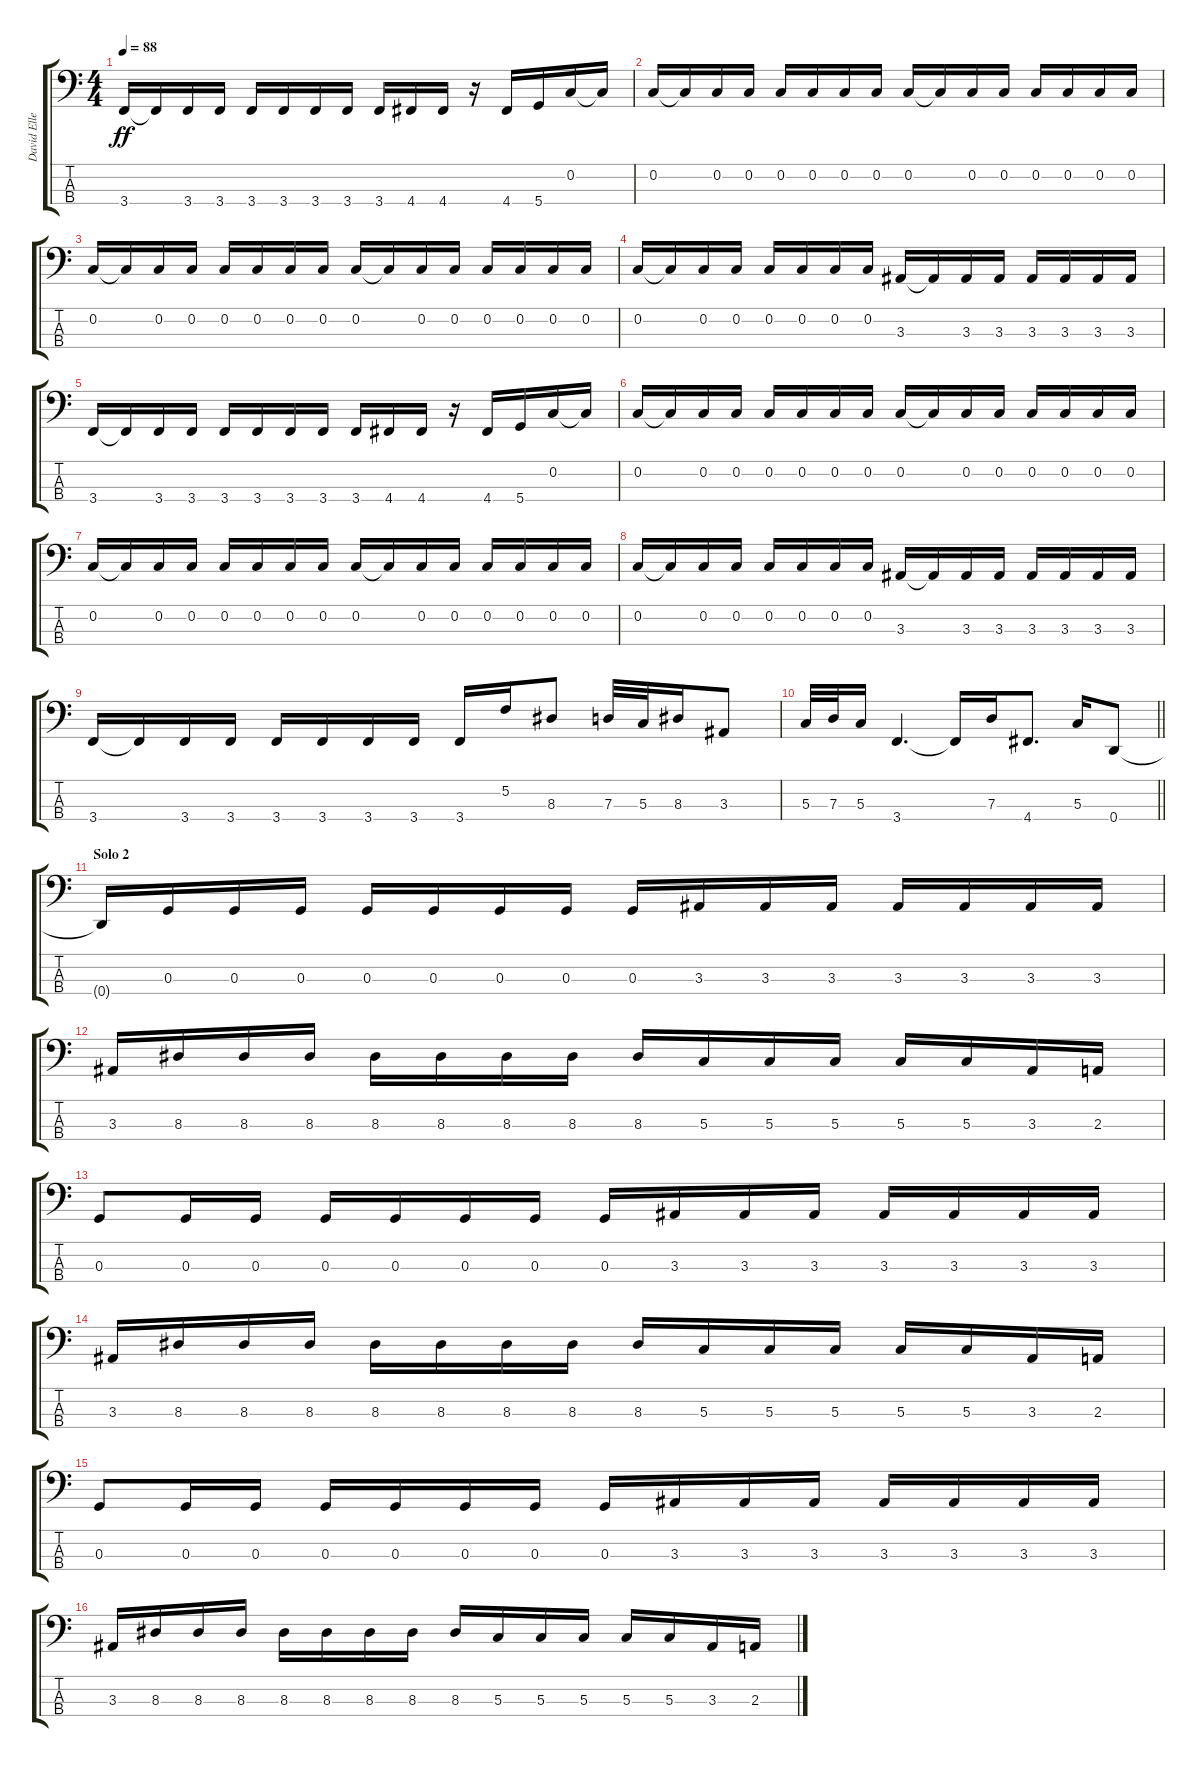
\track ("David Ellefson" "David Elle") {instrument electricbasspick}
\staff {score tabs}
\tuning (F2 C2 G1 D1) {hide}
\ts (4 4)
\tempo 88
\clef f4
\ks c
3.4.16{dy ff} 3.4{t}.16 3.4.16 3.4.16 3.4.16 3.4.16 3.4.16 3.4.16 3.4.16 4.4.16 4.4.16 r.16 4.4.16 5.4.16 0.2.16 0.2{t}.16 |
0.2.16 0.2{t}.16 0.2.16 0.2.16 0.2.16 0.2.16 0.2.16 0.2.16 0.2.16 0.2{t}.16 0.2.16 0.2.16 0.2.16 0.2.16 0.2.16 0.2.16 |
0.2.16 0.2{t}.16 0.2.16 0.2.16 0.2.16 0.2.16 0.2.16 0.2.16 0.2.16 0.2{t}.16 0.2.16 0.2.16 0.2.16 0.2.16 0.2.16 0.2.16 |
0.2.16 0.2{t}.16 0.2.16 0.2.16 0.2.16 0.2.16 0.2.16 0.2.16 3.3.16 3.3{t}.16 3.3.16 3.3.16 3.3.16 3.3.16 3.3.16 3.3.16 |
3.4.16 3.4{t}.16 3.4.16 3.4.16 3.4.16 3.4.16 3.4.16 3.4.16 3.4.16 4.4.16 4.4.16 r.16 4.4.16 5.4.16 0.2.16 0.2{t}.16 |
0.2.16 0.2{t}.16 0.2.16 0.2.16 0.2.16 0.2.16 0.2.16 0.2.16 0.2.16 0.2{t}.16 0.2.16 0.2.16 0.2.16 0.2.16 0.2.16 0.2.16 |
0.2.16 0.2{t}.16 0.2.16 0.2.16 0.2.16 0.2.16 0.2.16 0.2.16 0.2.16 0.2{t}.16 0.2.16 0.2.16 0.2.16 0.2.16 0.2.16 0.2.16 |
0.2.16 0.2{t}.16 0.2.16 0.2.16 0.2.16 0.2.16 0.2.16 0.2.16 3.3.16 3.3{t}.16 3.3.16 3.3.16 3.3.16 3.3.16 3.3.16 3.3.16 |
3.4.16 3.4{t}.16 3.4.16 3.4.16 3.4.16 3.4.16 3.4.16 3.4.16 3.4.16 5.2.16 8.3.8 7.3.32 5.3.32 8.3.16 3.3.8 |
\barLineRight lightlight
5.3.32 7.3.32 5.3.16 3.4.4{d} 3.4{t}.16 7.3.16 4.4.8{d} 5.3.16 0.4.8 |
\section ("" "Solo 2")
0.4{t}.16 0.3.16 0.3.16 0.3.16 0.3.16 0.3.16 0.3.16 0.3.16 0.3.16 3.3.16 3.3.16 3.3.16 3.3.16 3.3.16 3.3.16 3.3.16 |
3.3.16 8.3.16 8.3.16 8.3.16 8.3.16 8.3.16 8.3.16 8.3.16 8.3.16 5.3.16 5.3.16 5.3.16 5.3.16 5.3.16 3.3.16 2.3.16 |
0.3.8 0.3.16 0.3.16 0.3.16 0.3.16 0.3.16 0.3.16 0.3.16 3.3.16 3.3.16 3.3.16 3.3.16 3.3.16 3.3.16 3.3.16 |
3.3.16 8.3.16 8.3.16 8.3.16 8.3.16 8.3.16 8.3.16 8.3.16 8.3.16 5.3.16 5.3.16 5.3.16 5.3.16 5.3.16 3.3.16 2.3.16 |
0.3.8 0.3.16 0.3.16 0.3.16 0.3.16 0.3.16 0.3.16 0.3.16 3.3.16 3.3.16 3.3.16 3.3.16 3.3.16 3.3.16 3.3.16 |
3.3.16 8.3.16 8.3.16 8.3.16 8.3.16 8.3.16 8.3.16 8.3.16 8.3.16 5.3.16 5.3.16 5.3.16 5.3.16 5.3.16 3.3.16 2.3.16
